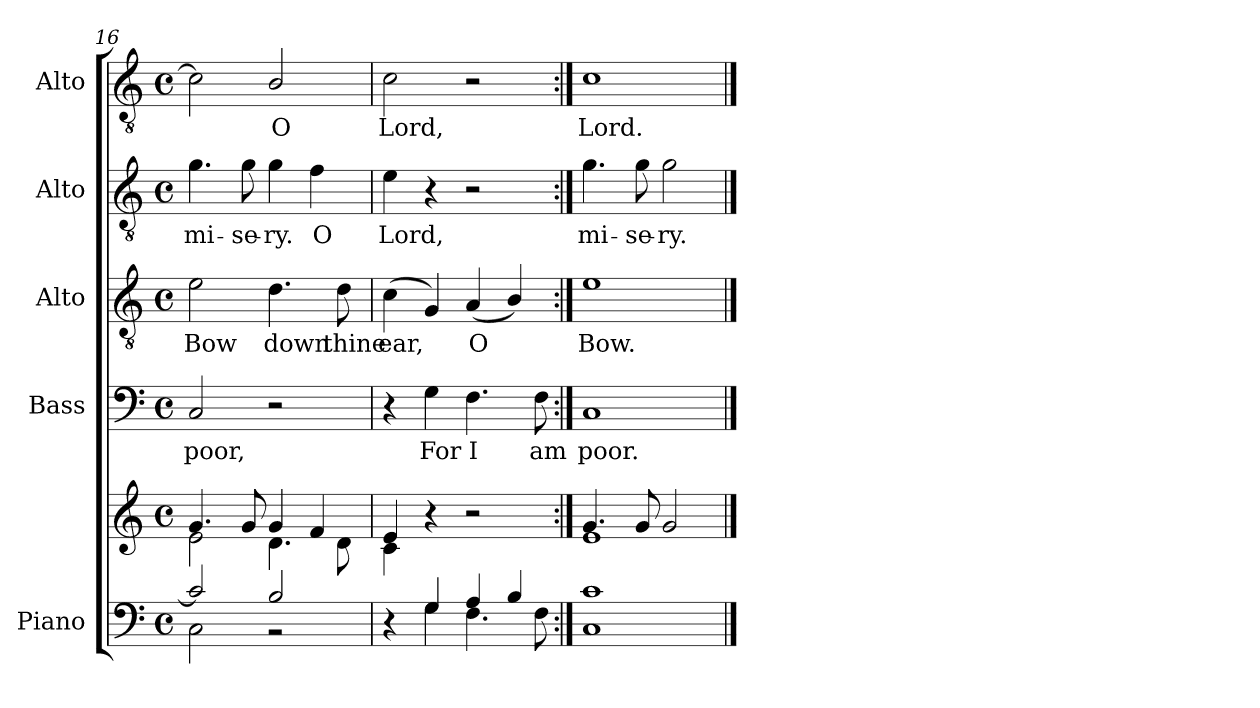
**kern	**kern	**kern	**text	**kern	**text	**kern	**text	**kern	**text
*part5	*part5	*part4	*part4	*part3	*part3	*part2	*part2	*part1	*part1
*staff6	*staff5	*staff4	*staff4	*staff3	*staff3	*staff2	*staff2	*staff1	*staff1
*I"Piano	*	*I"Bass	*	*I"Alto	*	*I"Alto	*	*I"Alto	*
*I'Pno.	*	*I'B.	*	*I'A.	*	*I'A.	*	*I'A.	*
*clefF4	*clefG2	*clefF4	*	*clefGv2	*	*clefGv2	*	*clefGv2	*
*	*	*	*	*ITrd7c12	*	*ITrd7c12	*	*ITrd7c12	*
*k[]	*k[]	*k[]	*	*k[]	*	*k[]	*	*k[]	*
*C:	*C:	*C:	*	*C:	*	*C:	*	*C:	*
*M4/4	*M4/4	*M4/4	*	*M4/4	*	*M4/4	*	*M4/4	*
*met(c)	*met(c)	*met(c)	*	*met(c)	*	*met(c)	*	*met(c)	*
=16	=16	=16	=16	=16	=16	=16	=16	=16	=16
*^	*^	*	*	*	*	*	*	*	*
!	!	!	!	!	!LO:LY:b:color=#000000	!	!	!	!	!	!
!	!	!	!	!	!	!	!LO:LY:b:color=#000000	!	!	!	!
!	!	!	!	!	!	!	!	!	!LO:LY:b:color=#000000	!	!
2ci/]	2Ci\	4.gi/	2ei\	2Ci/	poor,	2Ei\	Bow	4.Gi\	mi-	2Ci\]	.
!	!	!	!	!	!	!	!	!	!LO:LY:b:color=#000000	!	!
.	.	8gi/	.	.	.	.	.	8Gi\	se-	.	.
!	!	!	!	!	!	!	!LO:LY:b:color=#000000	!	!	!	!
!	!	!	!	!	!	!	!	!	!LO:LY:b:color=#000000	!	!
!	!	!	!	!	!	!	!	!	!	!	!LO:LY:b:color=#000000
2Bi/	2r	4gi/	4.di\	2r	.	4.Di\	down	4Gi\	-ry.	2BBi/	O
!	!	!	!	!	!	!	!	!	!LO:LY:b:color=#000000	!	!
.	.	4fi/	.	.	.	.	.	4Fi\	O	.	.
!	!	!	!	!	!	!	!LO:LY:b:color=#000000	!	!	!	!
.	.	.	8di\	.	.	8Di\	thine	.	.	.	.
=17	=17	=17	=17	=17	=17	=17	=17	=17	=17	=17	=17
!	!	!	!	!	!	!	!LO:LY:b:color=#000000	!	!	!	!
!	!	!	!	!	!	!	!	!	!LO:LY:b:color=#000000	!	!
!	!	!	!	!	!	!	!	!	!	!	!LO:LY:b:color=#000000
4ryy	4r	4ei/	4ci\	4r	.	(4Ci\	ear,	4Ei\	Lord,	2Ci\	Lord,
!	!	!	!	!	!LO:LY:b:color=#000000	!	!	!	!	!	!
4Gi/	4Gi\	4r	2.ryy	4Gi\	For	4GGi/)	.	4r	.	.	.
!	!	!	!	!	!LO:LY:b:color=#000000	!	!	!	!	!	!
!	!	!	!	!	!	!	!LO:LY:b:color=#000000	!	!	!	!
4Ai/	4.Fi\	2r	.	4.Fi\	I	(4AAi/	O	2r	.	2r	.
4Bi/	.	.	.	.	.	4BBi/)	.	.	.	.	.
!	!	!	!	!	!LO:LY:b:color=#000000	!	!	!	!	!	!
.	8Fi\	.	.	8Fi\	am	.	.	.	.	.	.
=18:|!	=18:|!	=18:|!	=18:|!	=18:|!	=18:|!	=18:|!	=18:|!	=18:|!	=18:|!	=18:|!	=18:|!
!	!	!	!	!	!LO:LY:b:color=#000000	!	!	!	!	!	!
!	!	!	!	!	!	!	!LO:LY:b:color=#000000	!	!	!	!
!	!	!	!	!	!	!	!	!	!LO:LY:b:color=#000000	!	!
!	!	!	!	!	!	!	!	!	!	!	!LO:LY:b:color=#000000
1ci	1Ci	4.gi/	1ei	1Ci	poor.	1Ei	Bow.	4.Gi\	mi-	1Ci	Lord.
!	!	!	!	!	!	!	!	!	!LO:LY:b:color=#000000	!	!
.	.	8gi/	.	.	.	.	.	8Gi\	se-	.	.
!	!	!	!	!	!	!	!	!	!LO:LY:b:color=#000000	!	!
.	.	2gi/	.	.	.	.	.	2Gi\	-ry.	.	.
*v	*v	*	*	*	*	*	*	*	*	*	*
*	*v	*v	*	*	*	*	*	*	*	*
==	==	==	==	==	==	==	==	==	==
*-	*-	*-	*-	*-	*-	*-	*-	*-	*-
